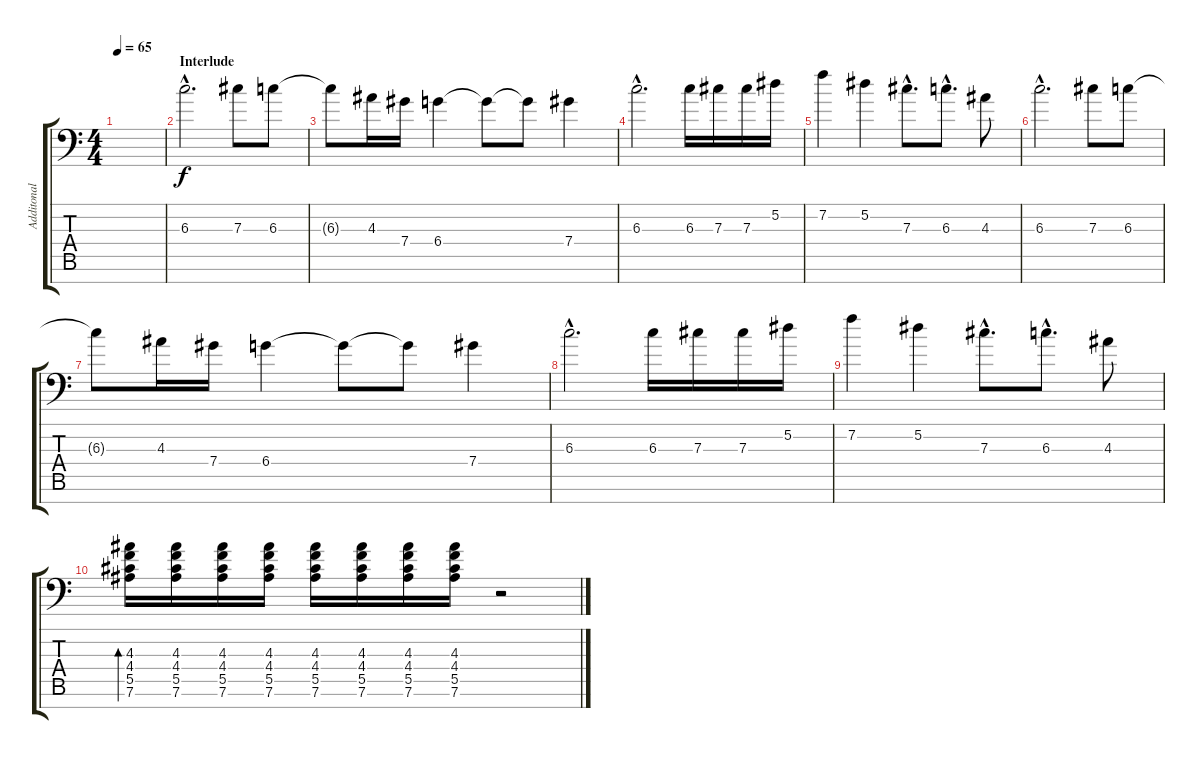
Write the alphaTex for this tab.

\track ("Additonal Guitar" "Additonal ") {instrument electricguitarjazz}
\staff {score tabs}
\tuning (Eb4 Bb3 Gb3 Db3 Ab2 Eb2 Bb1) {hide}
\ts (4 4)
\tempo 65
\clef f4
\ks c
|
\section ("" "Interlude")
6.3{hac}.2{d instrument electricguitarjazz} 7.3.8 6.3.8 |
6.3{t}.8 4.3.16 7.4.16 6.4.4 6.4{t}.8 6.4{t}.8 7.4.4 |
6.3{hac}.2{d} 6.3.16 7.3.16 7.3.16 5.2.16 |
7.2.4 5.2.4 7.3{hac}.8{d} 6.3{hac}.8{d} 4.3.8 |
6.3{hac}.2{d} 7.3.8 6.3.8 |
6.3{t}.8 4.3.16 7.4.16 6.4.4 6.4{t}.8 6.4{t}.8 7.4.4 |
6.3{hac}.2{d} 6.3.16 7.3.16 7.3.16 5.2.16 |
7.2.4 5.2.4 7.3{hac}.8{d} 6.3{hac}.8{d} 4.3.8 |
(4.3 4.4 5.5 7.6).16{bd 60 volume 0} (4.3 4.4 5.5 7.6).16 (4.3 4.4 5.5 7.6).16 (4.3 4.4 5.5 7.6).16 (4.3 4.4 5.5 7.6).16 (4.3 4.4 5.5 7.6).16 (4.3 4.4 5.5 7.6).16 (4.3 4.4 5.5 7.6).16 r.2
